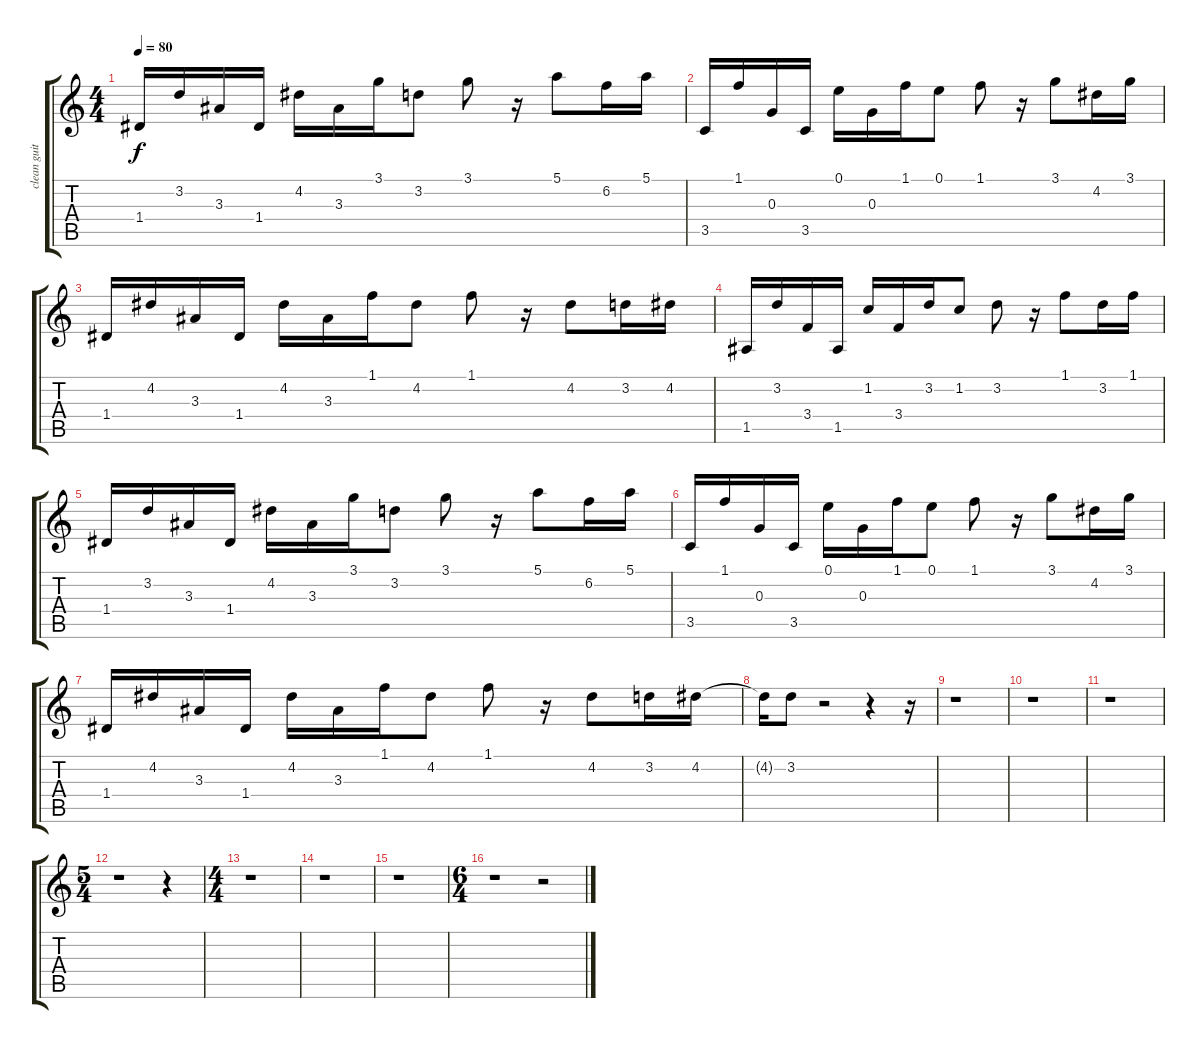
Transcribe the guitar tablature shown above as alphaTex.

\track ("clean guitar" "clean guit") {instrument electricguitarclean}
\staff {score tabs}
\tuning (E4 B3 G3 D3 A2 E2) {hide}
\ts (4 4)
\tempo 80
\clef g2
\ks c
1.4.16{dy f} 3.2.16 3.3.16 1.4.16 4.2.16 3.3.16 3.1.16 3.2.8 3.1.8 r.16 5.1.8 6.2.16 5.1.16 |
3.5.16 1.1.16 0.3.16 3.5.16 0.1.16 0.3.16 1.1.16 0.1.8 1.1.8 r.16 3.1.8 4.2.16 3.1.16 |
1.4.16 4.2.16 3.3.16 1.4.16 4.2.16 3.3.16 1.1.16 4.2.8 1.1.8 r.16 4.2.8 3.2.16 4.2.16 |
1.5.16 3.2.16 3.4.16 1.5.16 1.2.16 3.4.16 3.2.16 1.2.8 3.2.8 r.16 1.1.8 3.2.16 1.1.16 |
1.4.16 3.2.16 3.3.16 1.4.16 4.2.16 3.3.16 3.1.16 3.2.8 3.1.8 r.16 5.1.8 6.2.16 5.1.16 |
3.5.16 1.1.16 0.3.16 3.5.16 0.1.16 0.3.16 1.1.16 0.1.8 1.1.8 r.16 3.1.8 4.2.16 3.1.16 |
1.4.16 4.2.16 3.3.16 1.4.16 4.2.16 3.3.16 1.1.16 4.2.8 1.1.8 r.16 4.2.8 3.2.16 4.2.16 |
4.2{t}.16 3.2.8 r.2 r.4 r.16 |
r.1 |
r.1 |
r.1 |
\ts (5 4)
r.1 r.4 |
\ts (4 4)
r.1 |
r.1 |
r.1 |
\ts (6 4)
r.1 r.2
